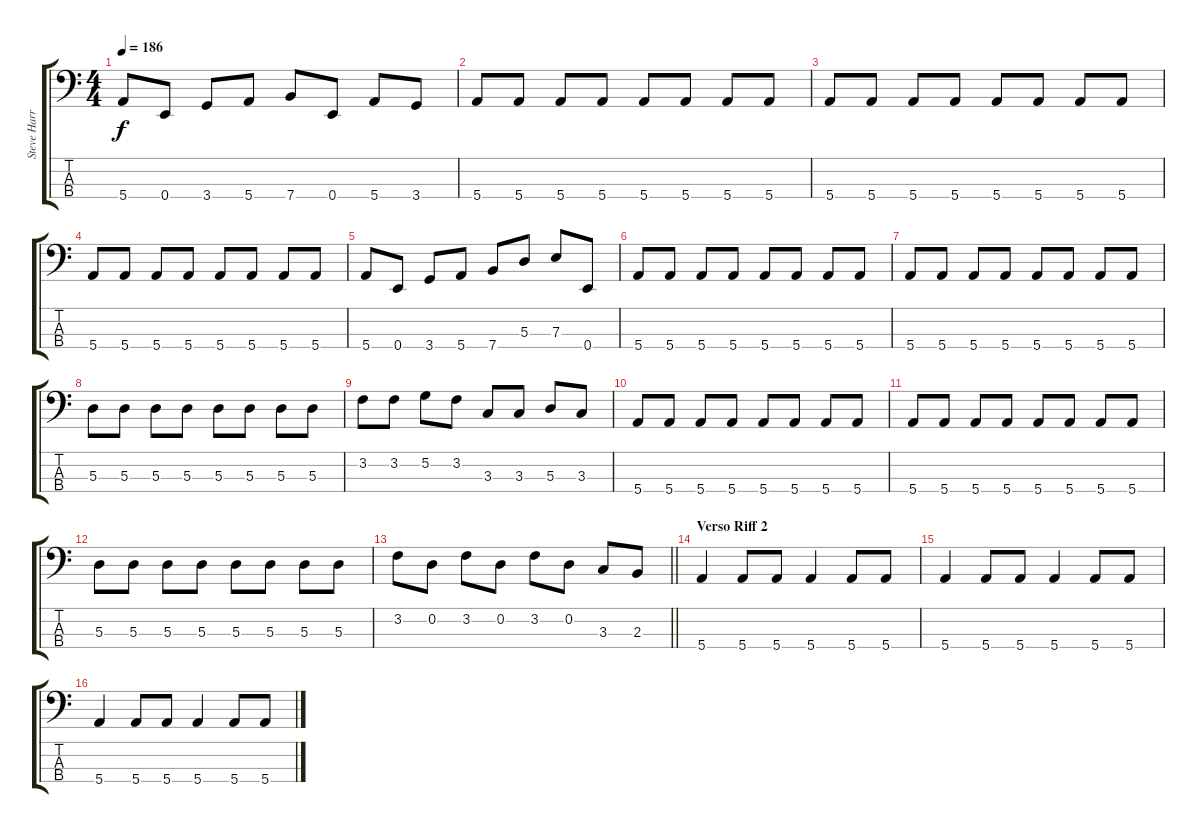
\track ("Steve Harris" "Steve Harr") {instrument electricbassfinger}
\staff {score tabs}
\tuning (G2 D2 A1 E1) {hide}
\ts (4 4)
\tempo 186
\clef f4
\ks c
5.4.8{dy f} 0.4.8 3.4.8 5.4.8 7.4.8 0.4.8 5.4.8 3.4.8 |
5.4.8 5.4.8 5.4.8 5.4.8 5.4.8 5.4.8 5.4.8 5.4.8 |
5.4.8 5.4.8 5.4.8 5.4.8 5.4.8 5.4.8 5.4.8 5.4.8 |
5.4.8 5.4.8 5.4.8 5.4.8 5.4.8 5.4.8 5.4.8 5.4.8 |
5.4.8 0.4.8 3.4.8 5.4.8 7.4.8 5.3.8 7.3.8 0.4.8 |
5.4.8 5.4.8 5.4.8 5.4.8 5.4.8 5.4.8 5.4.8 5.4.8 |
5.4.8 5.4.8 5.4.8 5.4.8 5.4.8 5.4.8 5.4.8 5.4.8 |
5.3.8 5.3.8 5.3.8 5.3.8 5.3.8 5.3.8 5.3.8 5.3.8 |
3.2.8 3.2.8 5.2.8 3.2.8 3.3.8 3.3.8 5.3.8 3.3.8 |
5.4.8 5.4.8 5.4.8 5.4.8 5.4.8 5.4.8 5.4.8 5.4.8 |
5.4.8 5.4.8 5.4.8 5.4.8 5.4.8 5.4.8 5.4.8 5.4.8 |
5.3.8 5.3.8 5.3.8 5.3.8 5.3.8 5.3.8 5.3.8 5.3.8 |
\barLineRight lightlight
3.2.8 0.2.8 3.2.8 0.2.8 3.2.8 0.2.8 3.3.8 2.3.8 |
\section ("" "Verso Riff 2")
5.4.4 5.4.8 5.4.8 5.4.4 5.4.8 5.4.8 |
5.4.4 5.4.8 5.4.8 5.4.4 5.4.8 5.4.8 |
5.4.4 5.4.8 5.4.8 5.4.4 5.4.8 5.4.8
